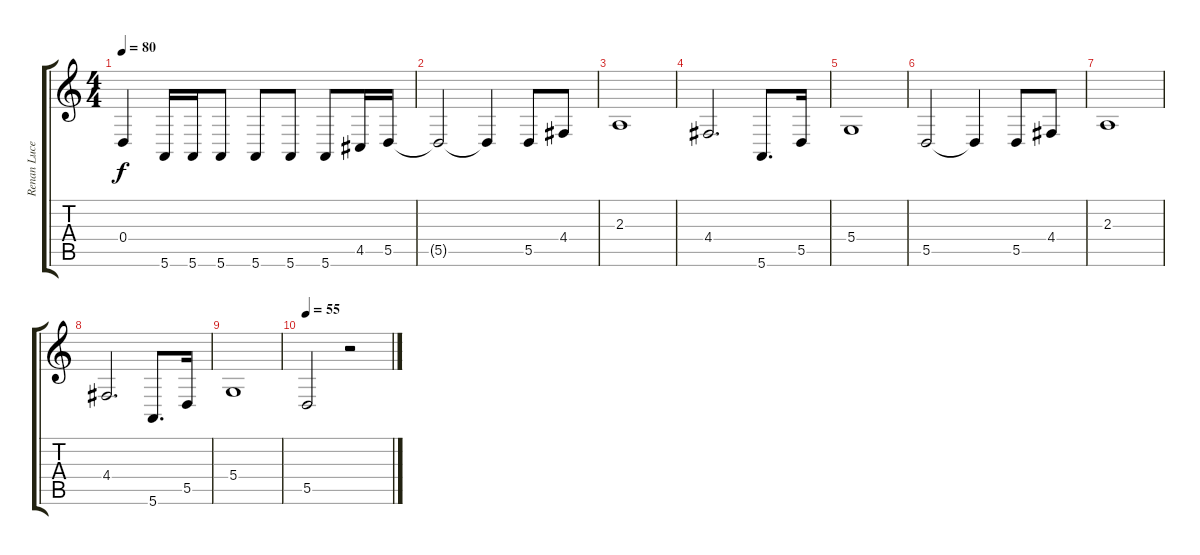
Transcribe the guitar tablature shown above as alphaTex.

\track ("Renan Luce Mélodie vocale" "Renan Luce") {instrument harmonica}
\staff {score tabs}
\tuning (E4 B3 G3 D3 A2 E2) {hide}
\ts (4 4)
\tempo 80
\clef g2
\ks c
0.4{t}.4{dy f} 5.6.16 5.6.16 5.6.8 5.6.8 5.6.8 5.6.8 4.5.16 5.5.16 |
5.5{t}.2 5.5{t}.4 5.5.8 4.4.8 |
2.3.1 |
4.4.2{d} 5.6.8{d} 5.5.16 |
5.4.1 |
5.5.2 5.5{t}.4 5.5.8 4.4.8 |
2.3.1 |
4.4.2{d} 5.6.8{d} 5.5.16 |
5.4.1 |
\tempo 55
5.5.2 r.2
